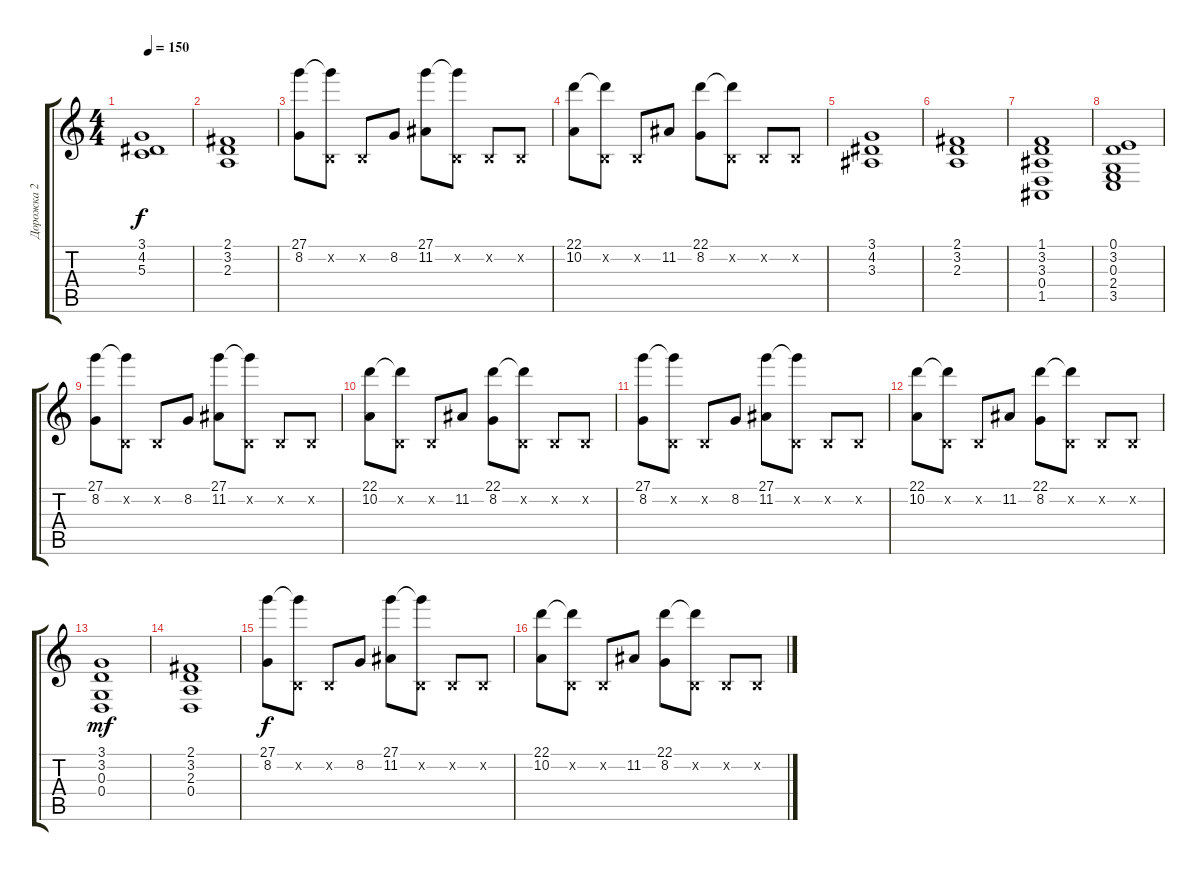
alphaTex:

\track ("Дорожка 2" "Дорожка 2") {instrument stringensemble1}
\staff {score tabs}
\tuning (E4 B3 G3 D3 A2 E2) {hide}
\ts (4 4)
\tempo 150
\clef g2
\ks c
(3.1 4.2 5.3).1{dy f} |
(2.1 3.2 2.3).1 |
(27.1 8.2).8 (27.1{t} 0.2{x}).8 0.2{x}.8 8.2.8 (27.1 11.2).8 (27.1{t} 0.2{x}).8 0.2{x}.8 0.2{x}.8 |
(22.1 10.2).8 (22.1{t} 0.2{x}).8 0.2{x}.8 11.2.8 (22.1 8.2).8 (22.1{t} 0.2{x}).8 0.2{x}.8 0.2{x}.8 |
(3.1 4.2 3.3).1 |
(2.1 3.2 2.3).1 |
(1.1 3.2 3.3 0.4 1.5).1 |
(0.1 3.2 0.3 2.4 3.5).1 |
(27.1 8.2).8 (27.1{t} 0.2{x}).8 0.2{x}.8 8.2.8 (27.1 11.2).8 (27.1{t} 0.2{x}).8 0.2{x}.8 0.2{x}.8 |
(22.1 10.2).8 (22.1{t} 0.2{x}).8 0.2{x}.8 11.2.8 (22.1 8.2).8 (22.1{t} 0.2{x}).8 0.2{x}.8 0.2{x}.8 |
(27.1 8.2).8 (27.1{t} 0.2{x}).8 0.2{x}.8 8.2.8 (27.1 11.2).8 (27.1{t} 0.2{x}).8 0.2{x}.8 0.2{x}.8 |
(22.1 10.2).8 (22.1{t} 0.2{x}).8 0.2{x}.8 11.2.8 (22.1 8.2).8 (22.1{t} 0.2{x}).8 0.2{x}.8 0.2{x}.8 |
(3.1 3.2 0.3 0.4).1{dy mf} |
(2.1 3.2 2.3 0.4).1 |
(27.1 8.2).8{dy f} (27.1{t} 0.2{x}).8 0.2{x}.8 8.2.8 (27.1 11.2).8 (27.1{t} 0.2{x}).8 0.2{x}.8 0.2{x}.8 |
(22.1 10.2).8 (22.1{t} 0.2{x}).8 0.2{x}.8 11.2.8 (22.1 8.2).8 (22.1{t} 0.2{x}).8 0.2{x}.8 0.2{x}.8
